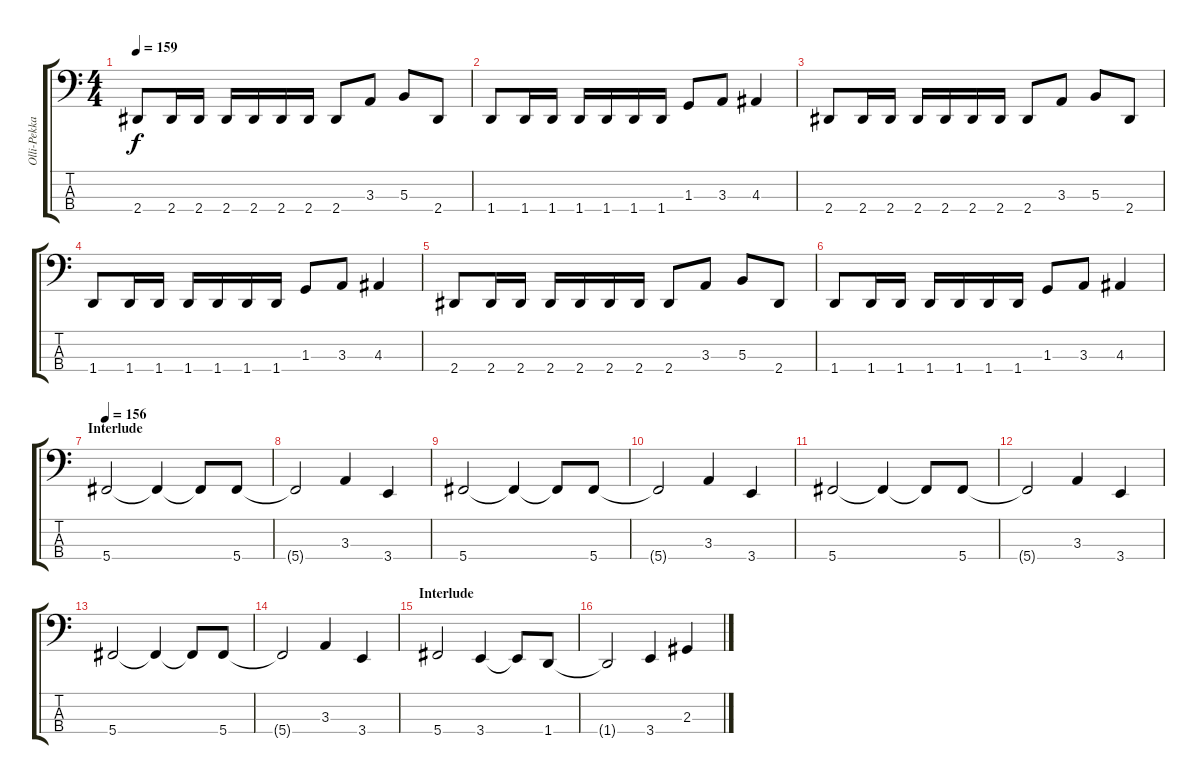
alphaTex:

\track ("Olli-Pekka Laine" "Olli-Pekka") {instrument electricbassfinger}
\staff {score tabs}
\tuning (E2 B1 Gb1 Db1) {hide}
\ts (4 4)
\tempo 159
\clef f4
\ks c
2.4.8{dy f} 2.4.16 2.4.16 2.4.16 2.4.16 2.4.16 2.4.16 2.4.8 3.3.8 5.3.8 2.4.8 |
1.4.8 1.4.16 1.4.16 1.4.16 1.4.16 1.4.16 1.4.16 1.3.8 3.3.8 4.3.4 |
2.4.8 2.4.16 2.4.16 2.4.16 2.4.16 2.4.16 2.4.16 2.4.8 3.3.8 5.3.8 2.4.8 |
1.4.8 1.4.16 1.4.16 1.4.16 1.4.16 1.4.16 1.4.16 1.3.8 3.3.8 4.3.4 |
2.4.8 2.4.16 2.4.16 2.4.16 2.4.16 2.4.16 2.4.16 2.4.8 3.3.8 5.3.8 2.4.8 |
1.4.8 1.4.16 1.4.16 1.4.16 1.4.16 1.4.16 1.4.16 1.3.8 3.3.8 4.3.4 |
\section ("" "Interlude")
\tempo 156
5.4.2 5.4{t}.4 5.4{t}.8 5.4.8 |
5.4{t}.2 3.3.4 3.4.4 |
5.4.2 5.4{t}.4 5.4{t}.8 5.4.8 |
5.4{t}.2 3.3.4 3.4.4 |
5.4.2 5.4{t}.4 5.4{t}.8 5.4.8 |
5.4{t}.2 3.3.4 3.4.4 |
5.4.2 5.4{t}.4 5.4{t}.8 5.4.8 |
5.4{t}.2 3.3.4 3.4.4 |
\section ("" "Interlude")
5.4.2 3.4.4 3.4{t}.8 1.4.8 |
1.4{t}.2 3.4.4 2.3.4
